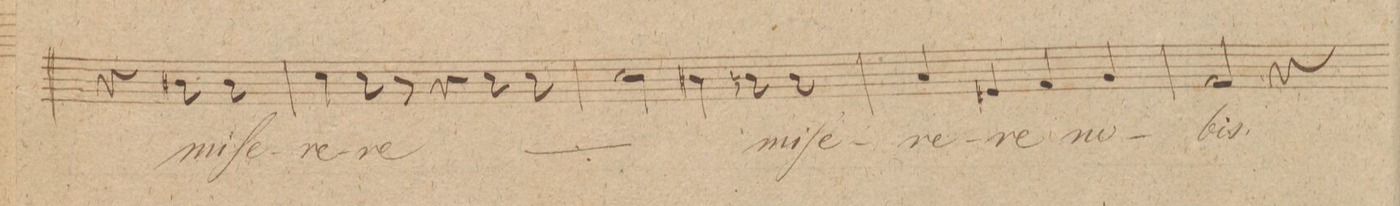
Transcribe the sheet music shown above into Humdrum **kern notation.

**kern	**text	**dynam
*I"Baſso.	*	*
*clefF4	*	*
*k[]	*	*
*met(c|)	*	*
*M2/2	*	*
4r	.	.
8D#X\	mi-	.
8D#\	-ſe-	.
=31	=31	=31
4E\	-re-	.
8E\	-re	.
8r	.	.
4r	.	.
*	*ij	*
8E\	mi-	.
8E\	-ſe-	.
=32	=32	=32
2E\	-re-	.
4D#X\	-re	.
*	*Xij	*
8Dn\	mi-	.
8D\	-ſe-	.
=33	=33	=33
4C/	-re-	.
4GG#X/	-re	.
4AA/	no-	.
4BB/	.	.
=34	=34	=34
2AA/	-bis	.
4r	.	.
*-	*-	*-
